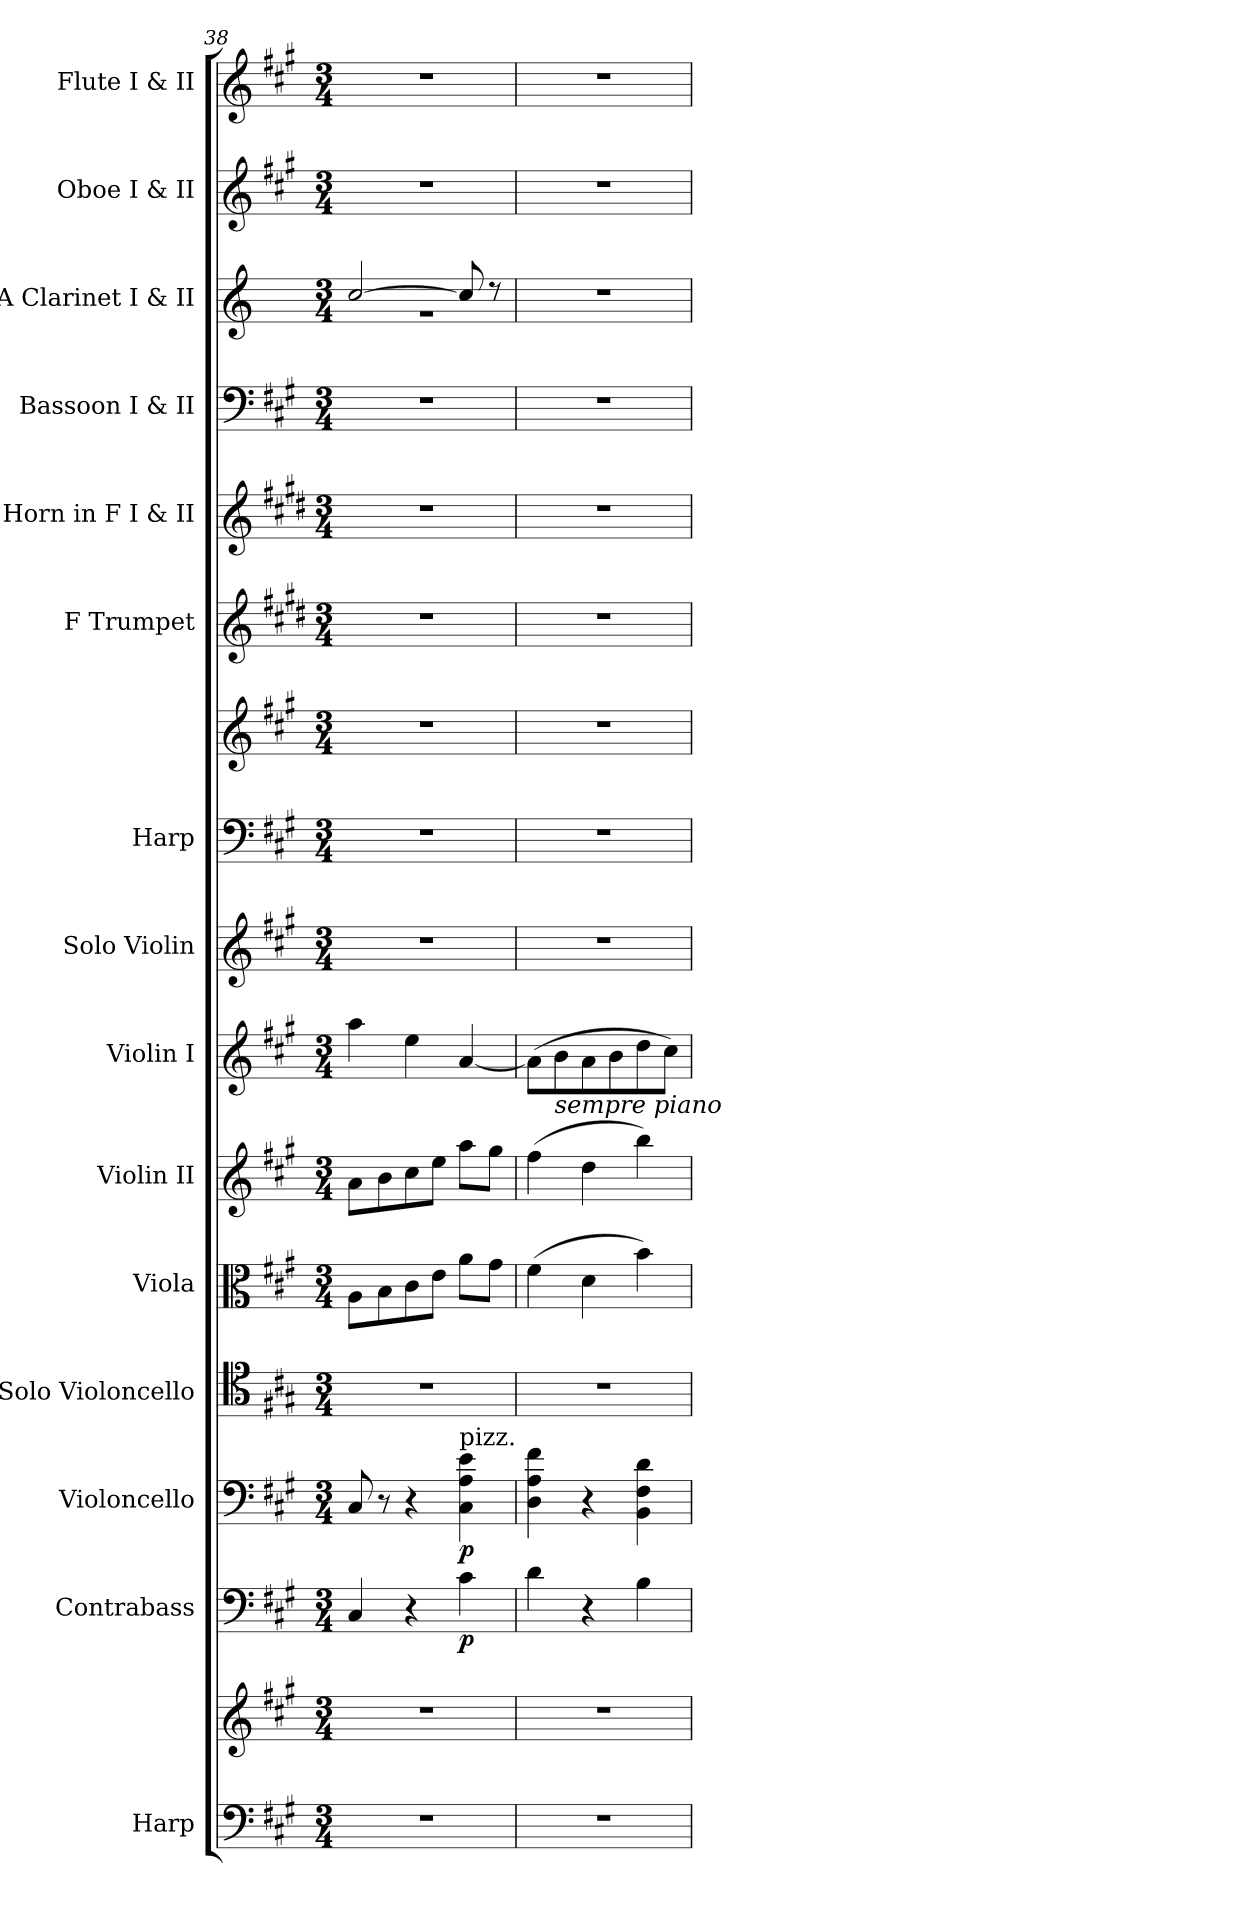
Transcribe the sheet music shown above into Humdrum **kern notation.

**kern	**kern	**kern	**dynam	**kern	**dynam	**kern	**kern	**kern	**kern	**kern	**kern	**kern	**kern	**kern	**kern	**kern	**kern	**kern
*part15	*part15	*part14	*part14	*part13	*part13	*part12	*part11	*part10	*part9	*part8	*part7	*part7	*part6	*part5	*part4	*part3	*part2	*part1
*staff17	*staff16	*staff15	*staff15	*staff14	*staff14	*staff13	*staff12	*staff11	*staff10	*staff9	*staff8	*staff7	*staff6	*staff5	*staff4	*staff3	*staff2	*staff1
*I"Harp	*	*I"Contrabass	*	*I"Violoncello	*	*I"Solo Violoncello	*I"Viola	*I"Violin II	*I"Violin I	*I"Solo Violin	*I"Harp	*	*I"F Trumpet	*I"Horn in F I &amp; II	*I"Bassoon I &amp; II	*I"A Clarinet I &amp; II	*I"Oboe I &amp; II	*I"Flute I &amp; II
*I'Hrp.	*	*I'Cb.	*	*I'Vc.	*	*I'Vc.	*I'Vla.	*I'Vln.	*I'Vln.	*I'Vln.	*I'Hrp.	*	*I'F Tpt.	*	*I'Bsn.	*I'A Cl.	*I'Ob.	*I'Fl.
*clefF4	*clefG2	*clefF4	*	*clefF4	*	*clefC4	*clefC3	*clefG2	*clefG2	*clefG2	*clefF4	*clefG2	*clefG2	*clefG2	*clefF4	*clefG2	*clefG2	*clefG2
*	*	*ITrd7c12	*	*	*	*	*	*	*	*	*	*	*ITrd-3c-5	*ITrd4c7	*	*ITrd2c3	*	*
*k[f#c#g#]	*k[f#c#g#]	*k[f#c#g#]	*	*k[f#c#g#]	*	*k[f#c#g#]	*k[f#c#g#]	*k[f#c#g#]	*k[f#c#g#]	*k[f#c#g#]	*k[f#c#g#]	*k[f#c#g#]	*k[f#c#g#]	*k[f#c#g#]	*k[f#c#g#]	*k[f#c#g#]	*k[f#c#g#]	*k[f#c#g#]
*M3/4	*M3/4	*M3/4	*	*M3/4	*	*M3/4	*M3/4	*M3/4	*M3/4	*M3/4	*M3/4	*M3/4	*M3/4	*M3/4	*M3/4	*M3/4	*M3/4	*M3/4
=38	=38	=38	=38	=38	=38	=38	=38	=38	=38	=38	=38	=38	=38	=38	=38	=38	=38	=38
*	*	*	*	*	*	*	*	*	*	*	*	*	*	*	*	*^	*	*
2.r	2.r	4CC#/	.	8C#/	.	2.r	8A\L	8a\L	4aa\	2.r	2.r	2.r	2.r	2.r	2.r	[2a/	2.r	2.r	2.r
.	.	.	.	8r	.	.	8B\	8b\	.	.	.	.	.	.	.	.	.	.	.
.	.	4r	.	4r	.	.	8c#\	8cc#\	4ee\	.	.	.	.	.	.	.	.	.	.
.	.	.	.	.	.	.	8e\J	8ee\J	.	.	.	.	.	.	.	.	.	.	.
!	!	!	!	!LO:TX:a:t=pizz.	!	!	!	!	!	!	!	!	!	!	!	!	!	!	!
!	!	!	!LO:DY:b	!	!LO:DY:b	!	!	!	!	!	!	!	!	!	!	!	!	!	!
.	.	4C#\	p	4C#\ 4A\ 4e\	p	.	8a\L	8aa\L	[4a/	.	.	.	.	.	.	8a/]	.	.	.
.	.	.	.	.	.	.	8g#\J	8gg#\J	.	.	.	.	.	.	.	8r	.	.	.
*	*	*	*	*	*	*	*	*	*	*	*	*	*	*	*	*v	*v	*	*
=39	=39	=39	=39	=39	=39	=39	=39	=39	=39	=39	=39	=39	=39	=39	=39	=39	=39	=39
2.r	2.r	4D\	.	4D\ 4A\ 4f#\	.	2.r	(>4f#\	(>4ff#\	(>8a\L]	2.r	2.r	2.r	2.r	2.r	2.r	2.r	2.r	2.r
!	!	!	!	!	!	!	!	!	!LO:TX:b:i:t=sempre piano	!	!	!	!	!	!	!	!	!
.	.	.	.	.	.	.	.	.	8b\	.	.	.	.	.	.	.	.	.
.	.	4r	.	4r	.	.	4d\	4dd\	8a\	.	.	.	.	.	.	.	.	.
.	.	.	.	.	.	.	.	.	8b\	.	.	.	.	.	.	.	.	.
.	.	4BB\	.	4BB\ 4F#\ 4d\	.	.	4b\)	4bb\)	8dd\	.	.	.	.	.	.	.	.	.
.	.	.	.	.	.	.	.	.	8cc#\J)	.	.	.	.	.	.	.	.	.
=	=	=	=	=	=	=	=	=	=	=	=	=	=	=	=	=	=	=
*-	*-	*-	*-	*-	*-	*-	*-	*-	*-	*-	*-	*-	*-	*-	*-	*-	*-	*-
